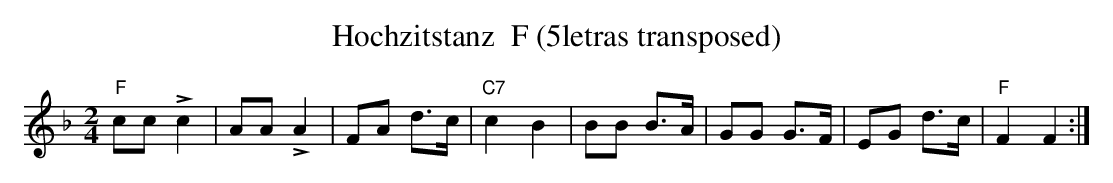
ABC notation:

X:1
T:Hochzitstanz  F (5letras transposed)
M:2/4
L:1/8
K:F transpose=3 %%MIDI gchordon
"F"cc!>!c2 | AA!>!A2 | FA d>c | "C7"c2B2 | BB B>A | GG G>F | EG d>c | "F"F2F2 :|
